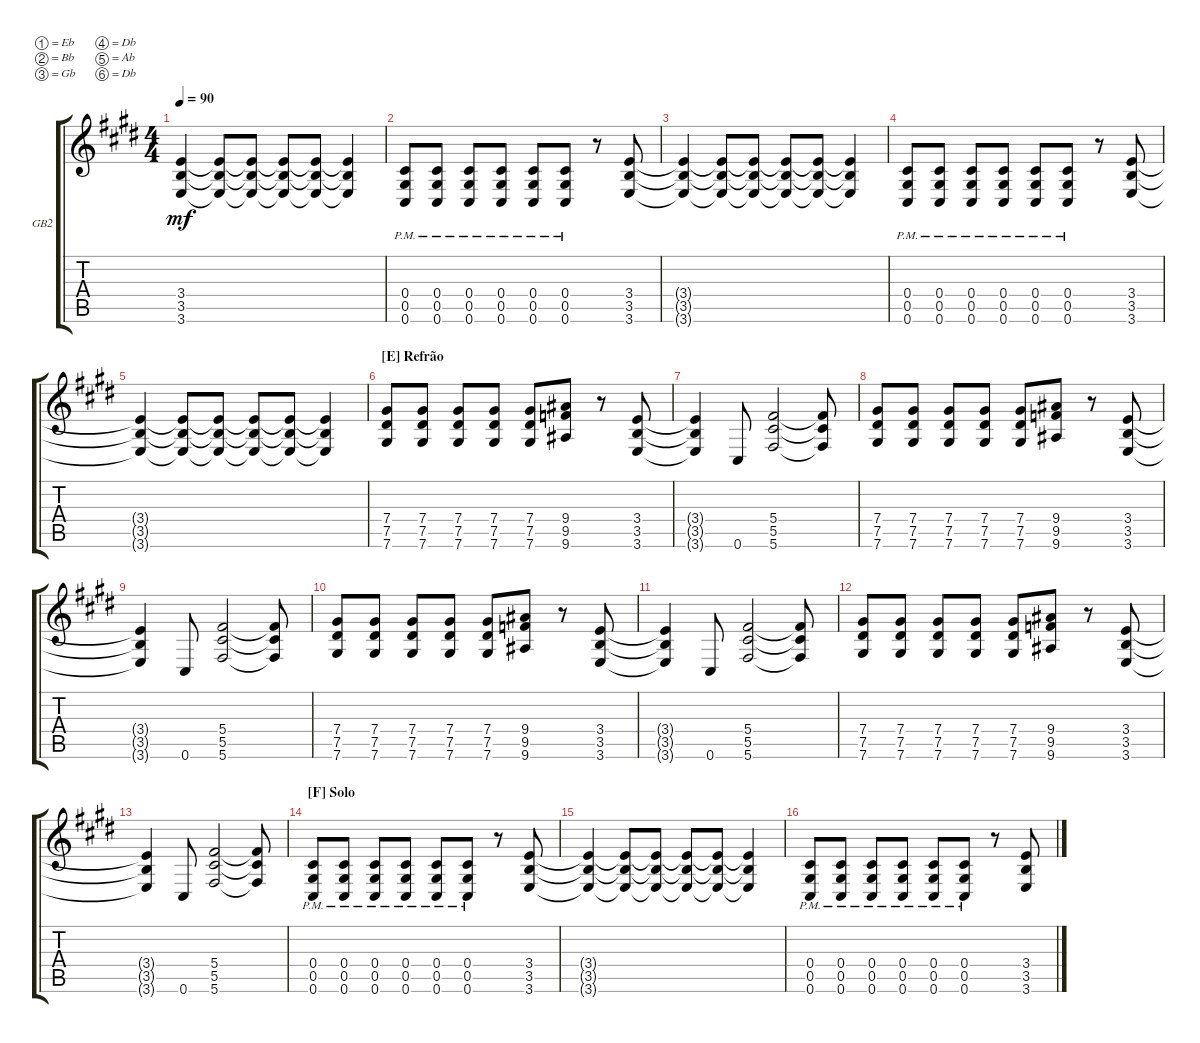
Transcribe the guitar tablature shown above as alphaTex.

\defaultSystemsLayout 4
\bracketExtendMode groupsimilarinstruments
\firstSystemTrackNameOrientation horizontal
\otherSystemsTrackNameOrientation horizontal
\track ("Guitarra Base 2" "GB2") {multiBarRest instrument distortionguitar}
\staff {score tabs}
\tuning (Eb4 Bb3 Gb3 Db3 Ab2 Db2)
\ts (4 4)
\tempo 90
\clef g2
\ks e
(3.4{t} 3.5{t} 3.6{t}).4{dy mf} (3.5{t} 3.4{t} 3.6{t}).8 (3.4{t} 3.5{t} 3.6{t}).8 (3.6{t} 3.5{t} 3.4{t}).8 (3.5{t} 3.4{t} 3.6{t}).8 (3.5{t} 3.4{t} 3.6{t}).4 |
(0.6{pm} 0.5{pm} 0.4{pm}).8 (0.4{pm} 0.5{pm} 0.6{pm}).8 (0.6{pm} 0.5{pm} 0.4{pm}).8 (0.4{pm} 0.5{pm} 0.6{pm}).8 (0.6{pm} 0.5{pm} 0.4{pm}).8 (0.4{pm} 0.5{pm} 0.6{pm}).8 r.8 (3.6 3.5 3.4).8 |
(3.4{t} 3.5{t} 3.6{t}).4 (3.5{t} 3.4{t} 3.6{t}).8 (3.4{t} 3.5{t} 3.6{t}).8 (3.6{t} 3.5{t} 3.4{t}).8 (3.5{t} 3.4{t} 3.6{t}).8 (3.5{t} 3.4{t} 3.6{t}).4 |
(0.6{pm} 0.5{pm} 0.4{pm}).8 (0.4{pm} 0.5{pm} 0.6{pm}).8 (0.6{pm} 0.5{pm} 0.4{pm}).8 (0.4{pm} 0.5{pm} 0.6{pm}).8 (0.6{pm} 0.5{pm} 0.4{pm}).8 (0.4{pm} 0.5{pm} 0.6{pm}).8 r.8 (3.6 3.5 3.4).8 |
(3.4{t} 3.5{t} 3.6{t}).4 (3.5{t} 3.4{t} 3.6{t}).8 (3.4{t} 3.5{t} 3.6{t}).8 (3.6{t} 3.5{t} 3.4{t}).8 (3.5{t} 3.4{t} 3.6{t}).8 (3.5{t} 3.4{t} 3.6{t}).4 |
\section ("E" "Refrão")
(7.6 7.5 7.4).8 (7.6 7.5 7.4).8 (7.6 7.5 7.4).8 (7.6 7.5 7.4).8 (7.6 7.5 7.4).8 (9.6 9.5 9.4).8 r.8 (3.6 3.5 3.4).8 |
(3.6{t} 3.5{t} 3.4{t}).4 0.6.8 (5.6 5.5 5.4).2 (5.6{t} 5.5{t} 5.4{t}).8 |
(7.6 7.5 7.4).8 (7.6 7.5 7.4).8 (7.6 7.5 7.4).8 (7.6 7.5 7.4).8 (7.6 7.5 7.4).8 (9.6 9.5 9.4).8 r.8 (3.6 3.5 3.4).8 |
(3.6{t} 3.5{t} 3.4{t}).4 0.6.8 (5.6 5.5 5.4).2 (5.6{t} 5.5{t} 5.4{t}).8 |
(7.6 7.5 7.4).8 (7.6 7.5 7.4).8 (7.6 7.5 7.4).8 (7.6 7.5 7.4).8 (7.6 7.5 7.4).8 (9.6 9.5 9.4).8 r.8 (3.6 3.5 3.4).8 |
(3.6{t} 3.5{t} 3.4{t}).4 0.6.8 (5.6 5.5 5.4).2 (5.6{t} 5.5{t} 5.4{t}).8 |
(7.6 7.5 7.4).8 (7.6 7.5 7.4).8 (7.6 7.5 7.4).8 (7.6 7.5 7.4).8 (7.6 7.5 7.4).8 (9.6 9.5 9.4).8 r.8 (3.6 3.5 3.4).8 |
(3.6{t} 3.5{t} 3.4{t}).4 0.6.8 (5.6 5.5 5.4).2 (5.6{t} 5.5{t} 5.4{t}).8 |
\section ("F" "Solo")
(0.6{pm} 0.5{pm} 0.4{pm}).8 (0.4{pm} 0.5{pm} 0.6{pm}).8 (0.6{pm} 0.5{pm} 0.4{pm}).8 (0.4{pm} 0.5{pm} 0.6{pm}).8 (0.6{pm} 0.5{pm} 0.4{pm}).8 (0.4{pm} 0.5{pm} 0.6{pm}).8 r.8 (3.6 3.5 3.4).8 |
(3.4{t} 3.5{t} 3.6{t}).4 (3.5{t} 3.4{t} 3.6{t}).8 (3.4{t} 3.5{t} 3.6{t}).8 (3.6{t} 3.5{t} 3.4{t}).8 (3.5{t} 3.4{t} 3.6{t}).8 (3.5{t} 3.4{t} 3.6{t}).4 |
(0.6{pm} 0.5{pm} 0.4{pm}).8 (0.4{pm} 0.5{pm} 0.6{pm}).8 (0.6{pm} 0.5{pm} 0.4{pm}).8 (0.4{pm} 0.5{pm} 0.6{pm}).8 (0.6{pm} 0.5{pm} 0.4{pm}).8 (0.4{pm} 0.5{pm} 0.6{pm}).8 r.8 (3.6 3.5 3.4).8
